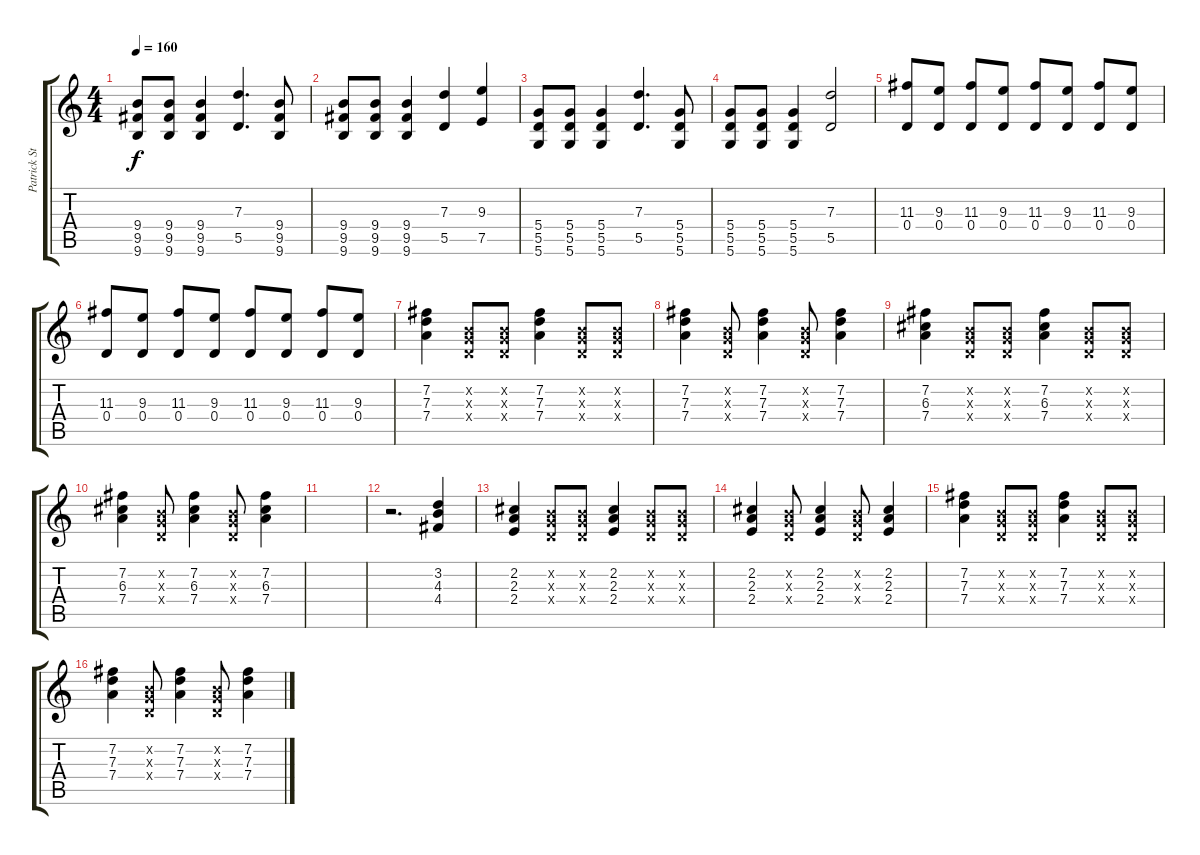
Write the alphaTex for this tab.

\track ("Patrick Stumph (Rythmn Guitar)" "Patrick St") {instrument overdrivenguitar}
\staff {score tabs}
\tuning (E4 B3 G3 D3 A2 D2) {hide}
\ts (4 4)
\tempo 160
\clef g2
\ks c
(9.4 9.5 9.6).8{dy f} (9.4 9.5 9.6).8 (9.4 9.5 9.6).4 (7.3 5.5).4{d} (9.4 9.5 9.6).8 |
(9.4 9.5 9.6).8 (9.4 9.5 9.6).8 (9.4 9.5 9.6).4 (7.3 5.5).4 (9.3 7.5).4 |
(5.4 5.5 5.6).8 (5.4 5.5 5.6).8 (5.4 5.5 5.6).4 (7.3 5.5).4{d} (5.4 5.5 5.6).8 |
(5.4 5.5 5.6).8 (5.4 5.5 5.6).8 (5.4 5.5 5.6).4 (7.3 5.5).2 |
(11.3 0.4).8 (9.3 0.4).8 (11.3 0.4).8 (9.3 0.4).8 (11.3 0.4).8 (9.3 0.4).8 (11.3 0.4).8 (9.3 0.4).8 |
(11.3 0.4).8 (9.3 0.4).8 (11.3 0.4).8 (9.3 0.4).8 (11.3 0.4).8 (9.3 0.4).8 (11.3 0.4).8 (9.3 0.4).8 |
(7.2 7.3 7.4).4{volume 8 balance 0} (0.2{x} 0.3{x} 0.4{x}).8 (0.2{x} 0.3{x} 0.4{x}).8 (7.2 7.3 7.4).4 (0.2{x} 0.3{x} 0.4{x}).8 (0.2{x} 0.3{x} 0.4{x}).8 |
(7.2 7.3 7.4).4 (0.2{x} 0.3{x} 0.4{x}).8 (7.2 7.3 7.4).4 (0.2{x} 0.3{x} 0.4{x}).8 (7.2 7.3 7.4).4 |
(7.2 6.3 7.4).4 (0.2{x} 0.3{x} 0.4{x}).8 (0.2{x} 0.3{x} 0.4{x}).8 (7.2 6.3 7.4).4 (0.2{x} 0.3{x} 0.4{x}).8 (0.2{x} 0.3{x} 0.4{x}).8 |
(7.2 6.3 7.4).4 (0.2{x} 0.3{x} 0.4{x}).8 (7.2 6.3 7.4).4 (0.2{x} 0.3{x} 0.4{x}).8 (7.2 6.3 7.4).4 |
|
r.2{d} (3.2 4.3 4.4).4 |
(2.2 2.3 2.4).4 (0.2{x} 0.3{x} 0.4{x}).8 (0.2{x} 0.3{x} 0.4{x}).8 (2.2 2.3 2.4).4 (0.2{x} 0.3{x} 0.4{x}).8 (0.2{x} 0.3{x} 0.4{x}).8 |
(2.2 2.3 2.4).4 (0.2{x} 0.3{x} 0.4{x}).8 (2.2 2.3 2.4).4 (0.2{x} 0.3{x} 0.4{x}).8 (2.2 2.3 2.4).4 |
(7.2 7.3 7.4).4 (0.2{x} 0.3{x} 0.4{x}).8 (0.2{x} 0.3{x} 0.4{x}).8 (7.2 7.3 7.4).4 (0.2{x} 0.3{x} 0.4{x}).8 (0.2{x} 0.3{x} 0.4{x}).8 |
(7.2 7.3 7.4).4 (0.2{x} 0.3{x} 0.4{x}).8 (7.2 7.3 7.4).4 (0.2{x} 0.3{x} 0.4{x}).8 (7.2 7.3 7.4).4
